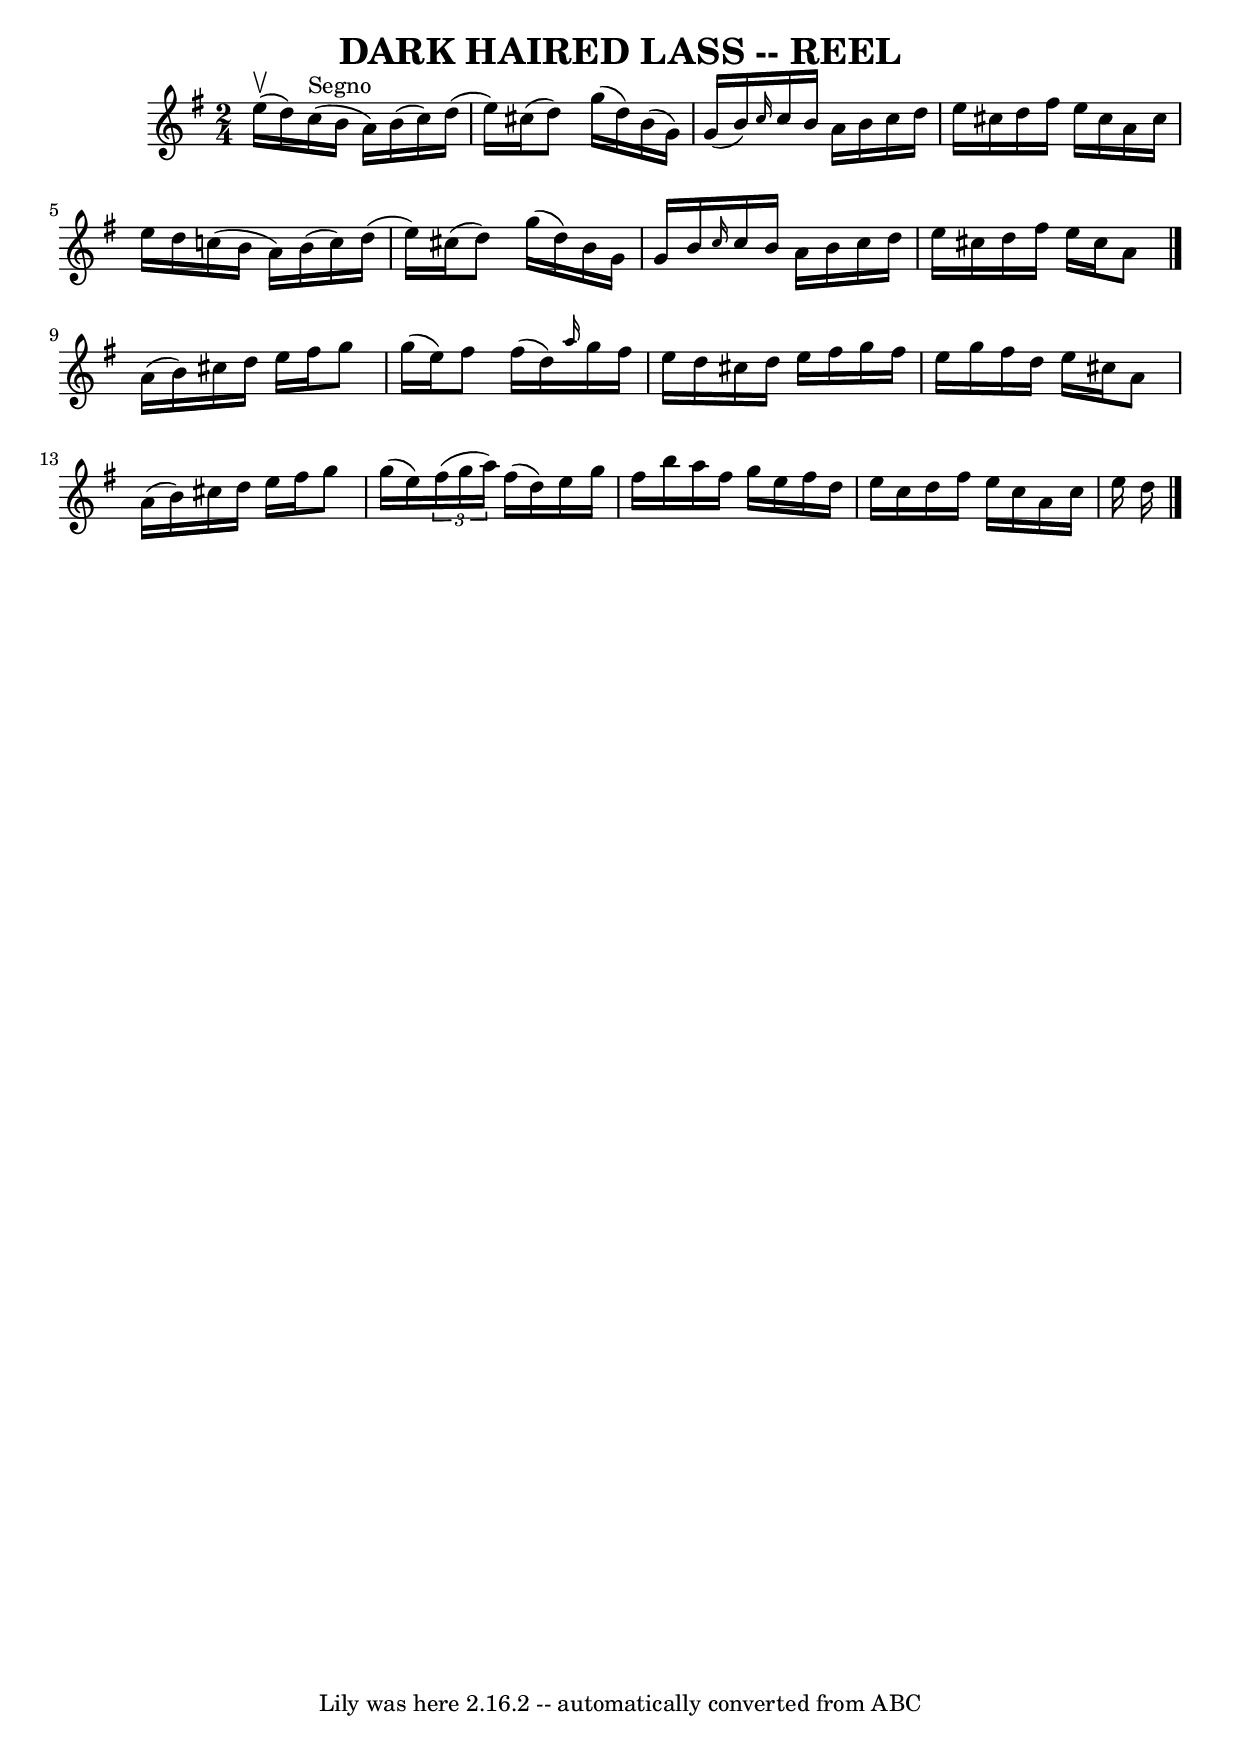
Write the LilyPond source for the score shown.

\version "2.16.2"
\include "Mammoth.ily"
\header {
  %% book = "Ryan's Mammoth Collection of Fiddle Tunes"
  crossRefNumber = "1"
  footnotes = ""
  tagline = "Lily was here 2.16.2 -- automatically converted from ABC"
  title = "DARK HAIRED LASS -- REEL"

}
voicedefault =  {


  \time 2/4 
  \key a \dorian
  e''16 (^\upbow d''16)         |
  
  c''16^"Segno"(b'16 a'16) b'16 (c''16) d''16 (e''16)   
  cis''16 (|
  d''8) g''16 (d''16) b'16 (g'16)   
  g'16 (b'16)   |
  \grace { c''16  
	 } c''16 b'16 a'16    
  b'16 c''16 d''16 e''16 cis''16    |
  d''16 fis''16    
  e''16 cis''16 a'16 cis''16 e''16 d''16    | |
  
  c''!16 (b'16 a'16) b'16 (c''16) d''16 (e''16)   
  cis''16 (|
  d''8) g''16 (d''16) b'16 g'16 g'16    
  b'16    |
  \grace { c''16  
	 } c''16 b'16 a'16 b'16 c''16  
  d''16 e''16 cis''16    |
  d''16 fis''16 e''16 cis''16  
  a'8    \bar "|." a'16 (b'16)       |
  cis''16 d''16    
  e''16 fis''16 g''8 g''16 (e''16)   |
  fis''8 fis''16 (d''16) \grace { a''16  
		 } g''16 fis''16 e''16 d''16     |
  cis''16 d''16 e''16 fis''16 g''16 fis''16 e''16    
  g''16    |
  fis''16 d''16 e''16 cis''16 a'8 a'16 (
  b'16)   | |
  cis''16 d''16 e''16 fis''16 g''8 
  g''16 (e''16)   |
  \times 2/3 { fis''16 (g''16 a''16  
	) 
	     } fis''16 (d''16) e''16 g''16 fis''16 b''16    |
  
  a''16 fis''16 g''16 e''16 fis''16 d''16 e''16 c''16     |
  d''16 fis''16 e''16 c''16 a'16 c''16 e''16    
  d''16    <<   \bar "|."  >>   

}

\score{
  <<

    \context Staff="default"
    {
      \voicedefault 
      
    }

  >>
  \layout {
    
  }
  \midi {
  }

}
